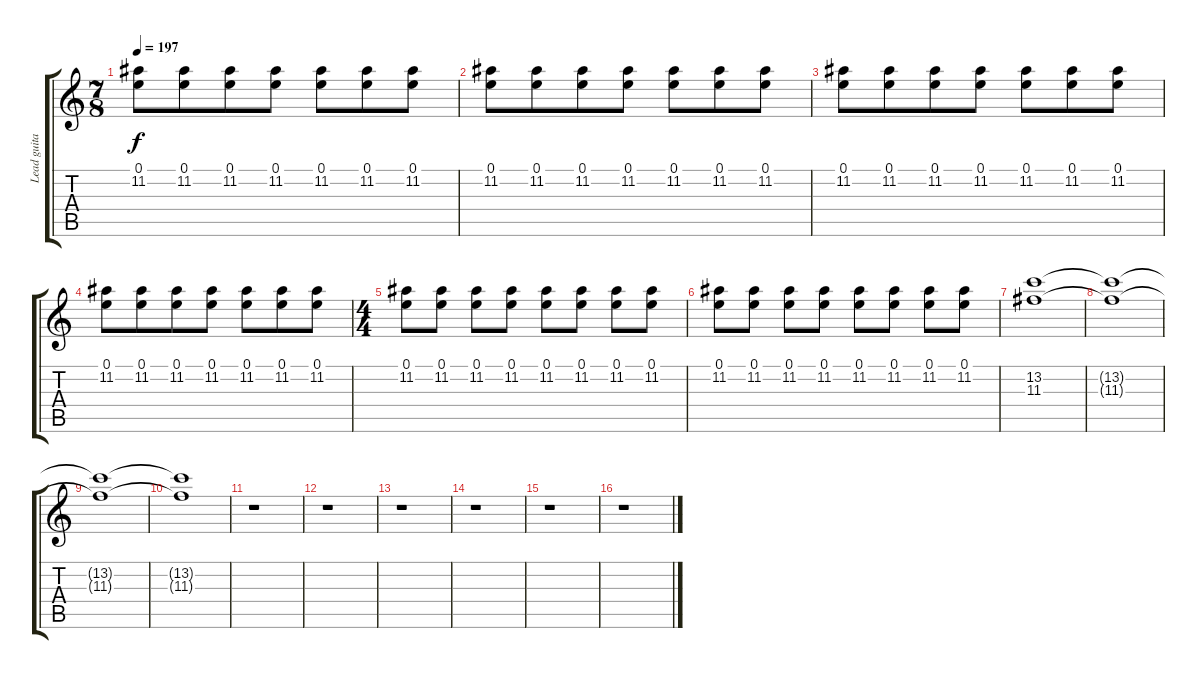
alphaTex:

\track ("Lead guitar" "Lead guita") {instrument overdrivenguitar}
\staff {score tabs}
\tuning (E4 B3 G3 D3 A2 E2) {hide}
\ts (7 8)
\tempo 197
\clef g2
\ks c
(0.1 11.2).8{dy f} (0.1 11.2).8 (0.1 11.2).8 (0.1 11.2).8 (0.1 11.2).8 (0.1 11.2).8 (0.1 11.2).8 |
(0.1 11.2).8 (0.1 11.2).8 (0.1 11.2).8 (0.1 11.2).8 (0.1 11.2).8 (0.1 11.2).8 (0.1 11.2).8 |
(0.1 11.2).8 (0.1 11.2).8 (0.1 11.2).8 (0.1 11.2).8 (0.1 11.2).8 (0.1 11.2).8 (0.1 11.2).8 |
(0.1 11.2).8 (0.1 11.2).8 (0.1 11.2).8 (0.1 11.2).8 (0.1 11.2).8 (0.1 11.2).8 (0.1 11.2).8 |
\ts (4 4)
(0.1 11.2).8 (0.1 11.2).8 (0.1 11.2).8 (0.1 11.2).8 (0.1 11.2).8 (0.1 11.2).8 (0.1 11.2).8 (0.1 11.2).8 |
(0.1 11.2).8 (0.1 11.2).8 (0.1 11.2).8 (0.1 11.2).8 (0.1 11.2).8 (0.1 11.2).8 (0.1 11.2).8 (0.1 11.2).8 |
(13.2 11.3).1 |
(13.2{t} 11.3{t}).1{volume 14} |
(13.2{t} 11.3{t}).1{volume 12} |
(13.2{t} 11.3{t}).1{volume 10} |
r.1 |
r.1 |
r.1 |
r.1 |
r.1 |
r.1
